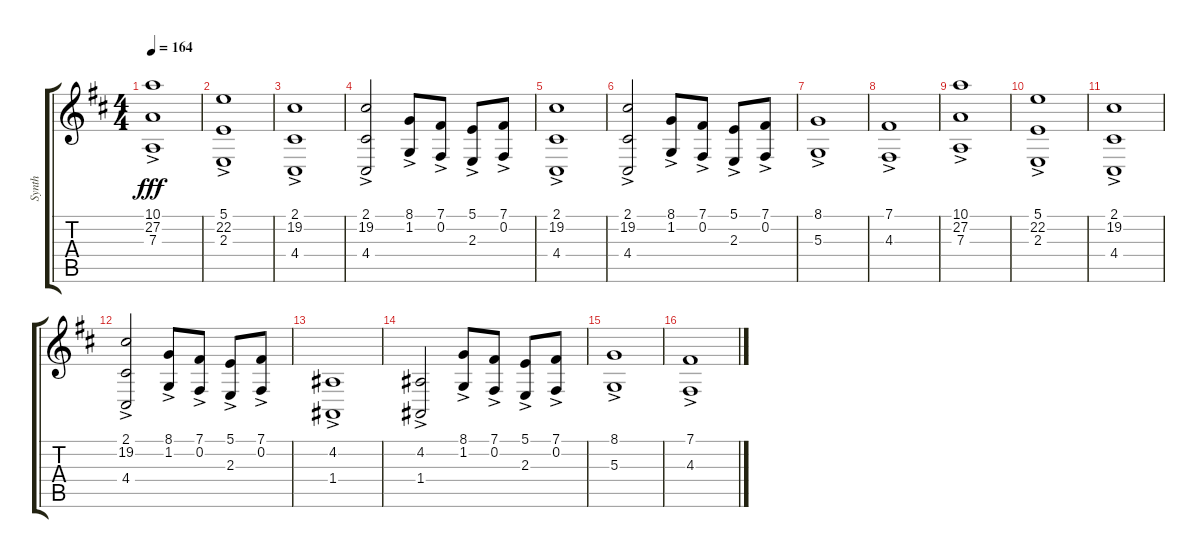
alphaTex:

\track ("Synth" "Synth") {instrument pad6metallic}
\staff {score tabs}
\tuning (B3 Gb3 D3 A2 E2 B1) {hide}
\ts (4 4)
\tempo 164
\clef g2
\ks bminor
(10.1{ac} 27.2 7.3).1{dy fff} |
(5.1{ac} 22.2 2.3).1 |
(2.1 19.2 4.4{ac}).1 |
(2.1 19.2 4.4{ac}).2 (8.1 1.2{ac}).8 (7.1 0.2{ac}).8 (5.1 2.3{ac}).8 (7.1 0.2{ac}).8 |
(2.1 19.2 4.4{ac}).1 |
(2.1 19.2 4.4{ac}).2 (8.1 1.2{ac}).8 (7.1 0.2{ac}).8 (5.1 2.3{ac}).8 (7.1 0.2{ac}).8 |
(8.1{ac} 5.3).1 |
(7.1{ac} 4.3).1 |
(10.1{ac} 27.2 7.3).1 |
(5.1{ac} 22.2 2.3).1 |
(2.1 19.2 4.4{ac}).1 |
(2.1 19.2 4.4{ac}).2 (8.1 1.2{ac}).8 (7.1 0.2{ac}).8 (5.1 2.3{ac}).8 (7.1 0.2{ac}).8 |
(4.2 1.4{ac}).1 |
(4.2 1.4{ac}).2 (8.1 1.2{ac}).8 (7.1 0.2{ac}).8 (5.1 2.3{ac}).8 (7.1 0.2{ac}).8 |
(8.1{ac} 5.3).1 |
(7.1{ac} 4.3).1
